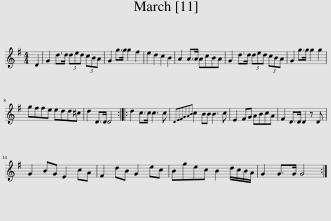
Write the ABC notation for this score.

X:1
L:1/8
M:4/4
I:linebreak $
K:G
V:1 treble
V:1
 D2 | G2 d>d (3ded (3cBA | G2 g>g g2 f2 | e2 d2 c2 B2 | A2 A>A AcBA | %5
 G2 d>d (3ded (3cBA | G2 g>g g2 g2 |$ gffe edd^c | d2 D>D D4 :: d2 c>c c3 c | %10
{DEFGAB} c2 BB B3 c | E2 FG ABcA | F2 D>D D2 z D |$ G2 BG E2 cA | F2 dB G2 ec | %15
 Bgec B2 d/c/B/A/ | G2 G>G G4 :| %17
